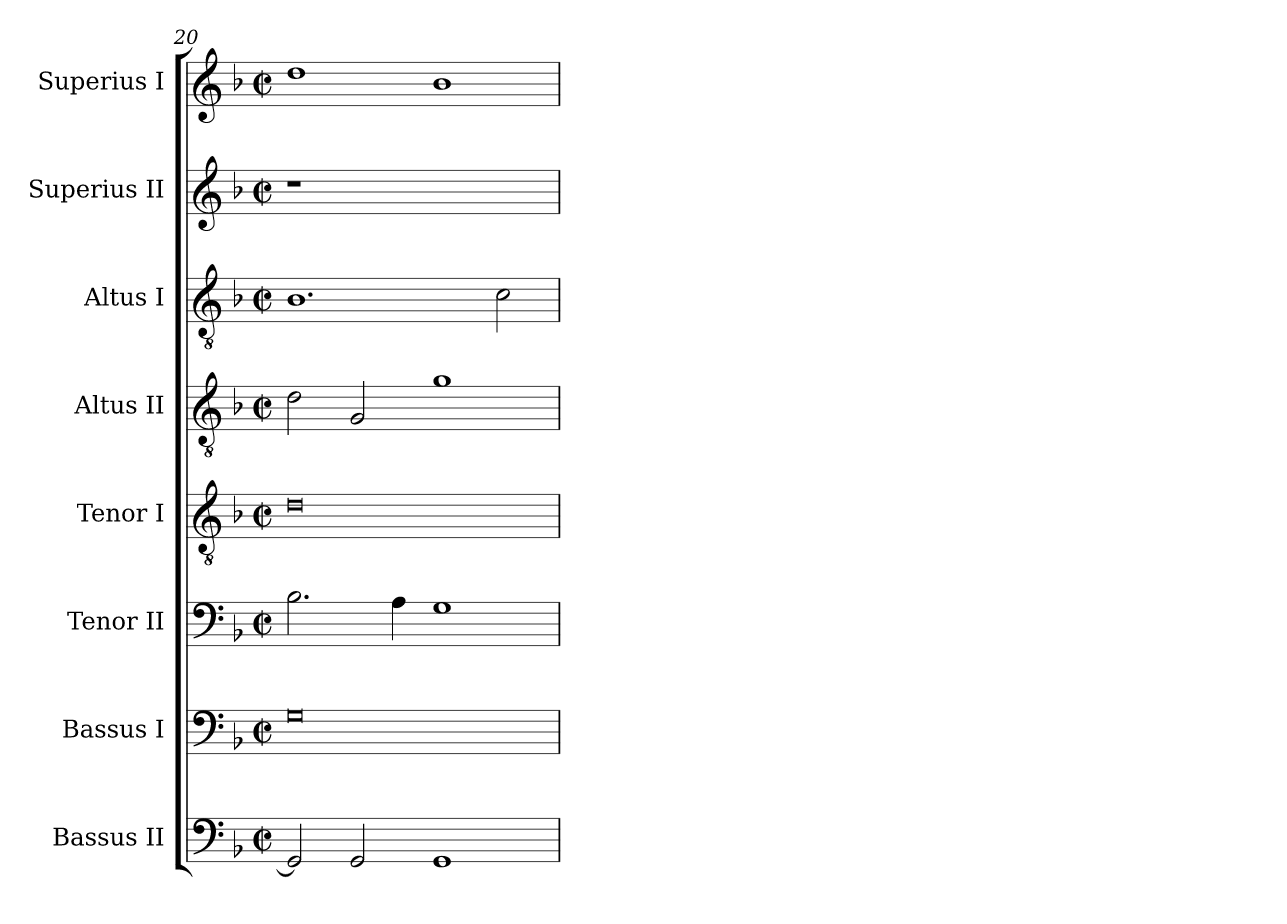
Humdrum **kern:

**kern	**kern	**kern	**kern	**kern	**kern	**kern	**kern
*part8	*part7	*part6	*part5	*part4	*part3	*part2	*part1
*staff8	*staff7	*staff6	*staff5	*staff4	*staff3	*staff2	*staff1
*I"Bassus II	*I"Bassus I	*I"Tenor II	*I"Tenor I	*I"Altus II	*I"Altus I	*I"Superius II	*I"Superius I
*I'B. II	*I'B. I	*I'T. II	*I'T. I	*I'A. II	*I'A. I	*I'S. II	*I'S. I
!!LO:PB:g=z
*clefF4	*clefF4	*clefF4	*clefGv2	*clefGv2	*clefGv2	*clefG2	*clefG2
*	*	*	*ITrd7c12	*ITrd7c12	*ITrd7c12	*	*
*k[b-]	*k[b-]	*k[b-]	*k[b-]	*k[b-]	*k[b-]	*k[b-]	*k[b-]
*F:	*F:	*F:	*F:	*F:	*F:	*F:	*F:
*M2/2	*M2/2	*M2/2	*M2/2	*M2/2	*M2/2	*M2/2	*M2/2
*met(c|)	*met(c|)	*met(c|)	*met(c|)	*met(c|)	*met(c|)	*met(c|)	*met(c|)
=20	=20	=20	=20	=20	=20	=20	=20
!	!	!	!	!	!	!LO:N:vis=1	!
2GGi/]	0Gi	2.B-i\	0Di	2Di\	1.BB-i	1r	1ddi
2GGi/	.	.	.	2GGi/	.	.	.
.	.	4Ai\	.	.	.	.	.
1GGi	.	1Gi	.	1Gi	.	1ryy	1b-i
.	.	.	.	.	2Ci\	.	.
=	=	=	=	=	=	=	=
*-	*-	*-	*-	*-	*-	*-	*-
